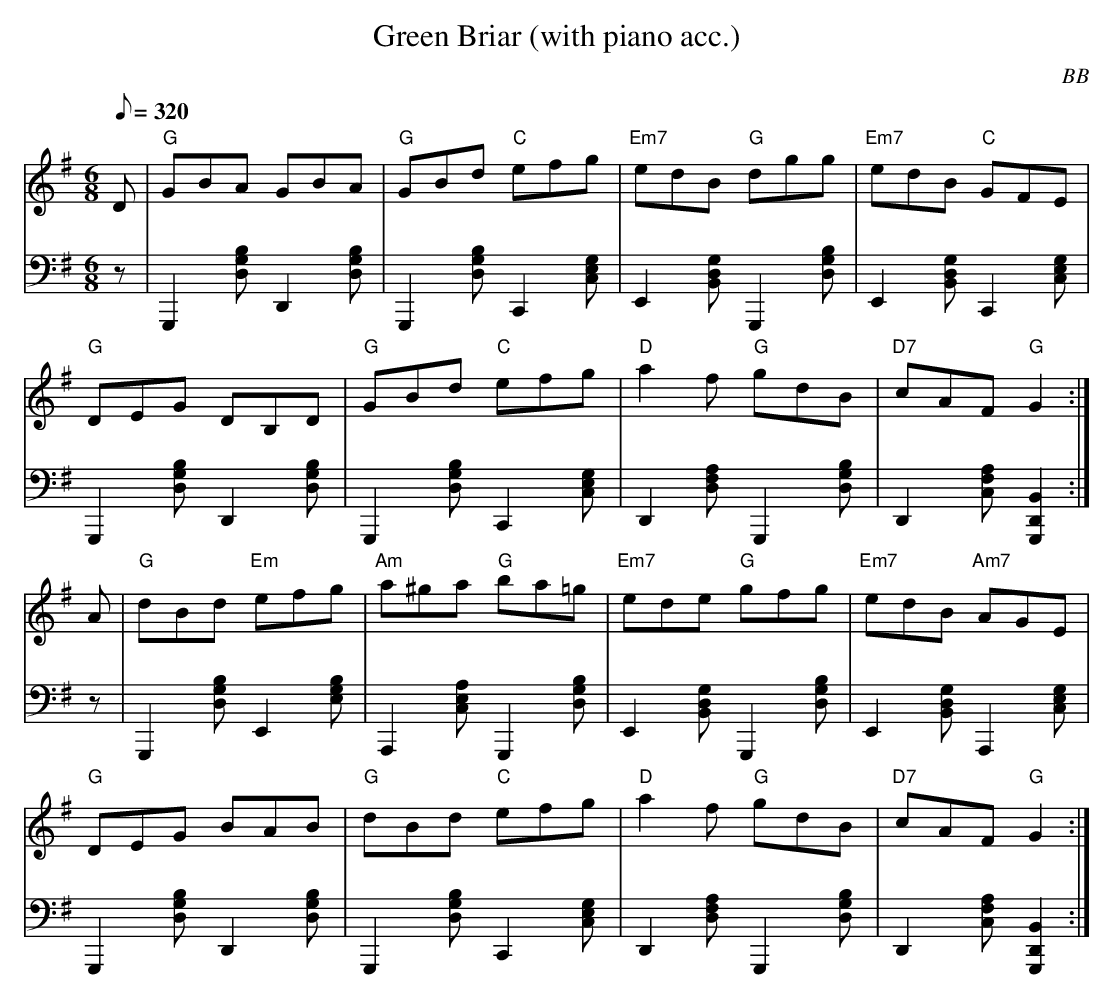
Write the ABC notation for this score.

X:1
T: Green Briar (with piano acc.)
C: BB
Q: 1/8=320
M: 6/8
L: 1/8
V: 1 program 1 110 volume=110 %fiddle
V: 2 volume=70 clef=bass m=D program 1 00
K: G
[V:1] D|"G"GBA GBA | "G"GBd "C"efg | "Em7"edB "G"dgg | "Em7"edB "C"GFE |
[V:2] z|G,,2[GBD]D,2[GBD]|G,,2[GDB]C,2[CGE]|E,2[B,GD]G,,2[GDB]|E,2[B,GD]C,2[CGE]|
[V:1] "G"DEG DB,D | "G"GBd "C"efg | "D"a2 f "G"gdB | "D7"cAF "G"G2 :|
[V:2] G,,2[GBD]D,2[GBD]|G,,2[GDB]C,2[CGE]|D,2[AFD]G,,2[GDB]|D,2[CAF][G,,2D,2B,2]:|
[V:1] A|"G"dBd "Em"efg | "Am"a^ga "G"ba=g | "Em7"ede "G"gfg | "Em7"edB "Am7"AGE |
[V:2] z|G,,2[GDB]E,2[EBG]|A,,2[AEC]G,,2[GDB]|E,2[B,GD]G,,2[GDB]|\
E,2[B,GD]A,,2[CEG]|
[V:1] "G"DEG BAB | "G"dBd "C"efg | "D"a2 f "G"gdB | "D7"cAF "G"G2 :|
[V:2] G,,2[GBD]D,2[GBD]|G,,2[GDB]C,2[CGE]|D,2[AFD]G,,2[GDB]|D,2[AFC][G,,2D,2B,2]:|
